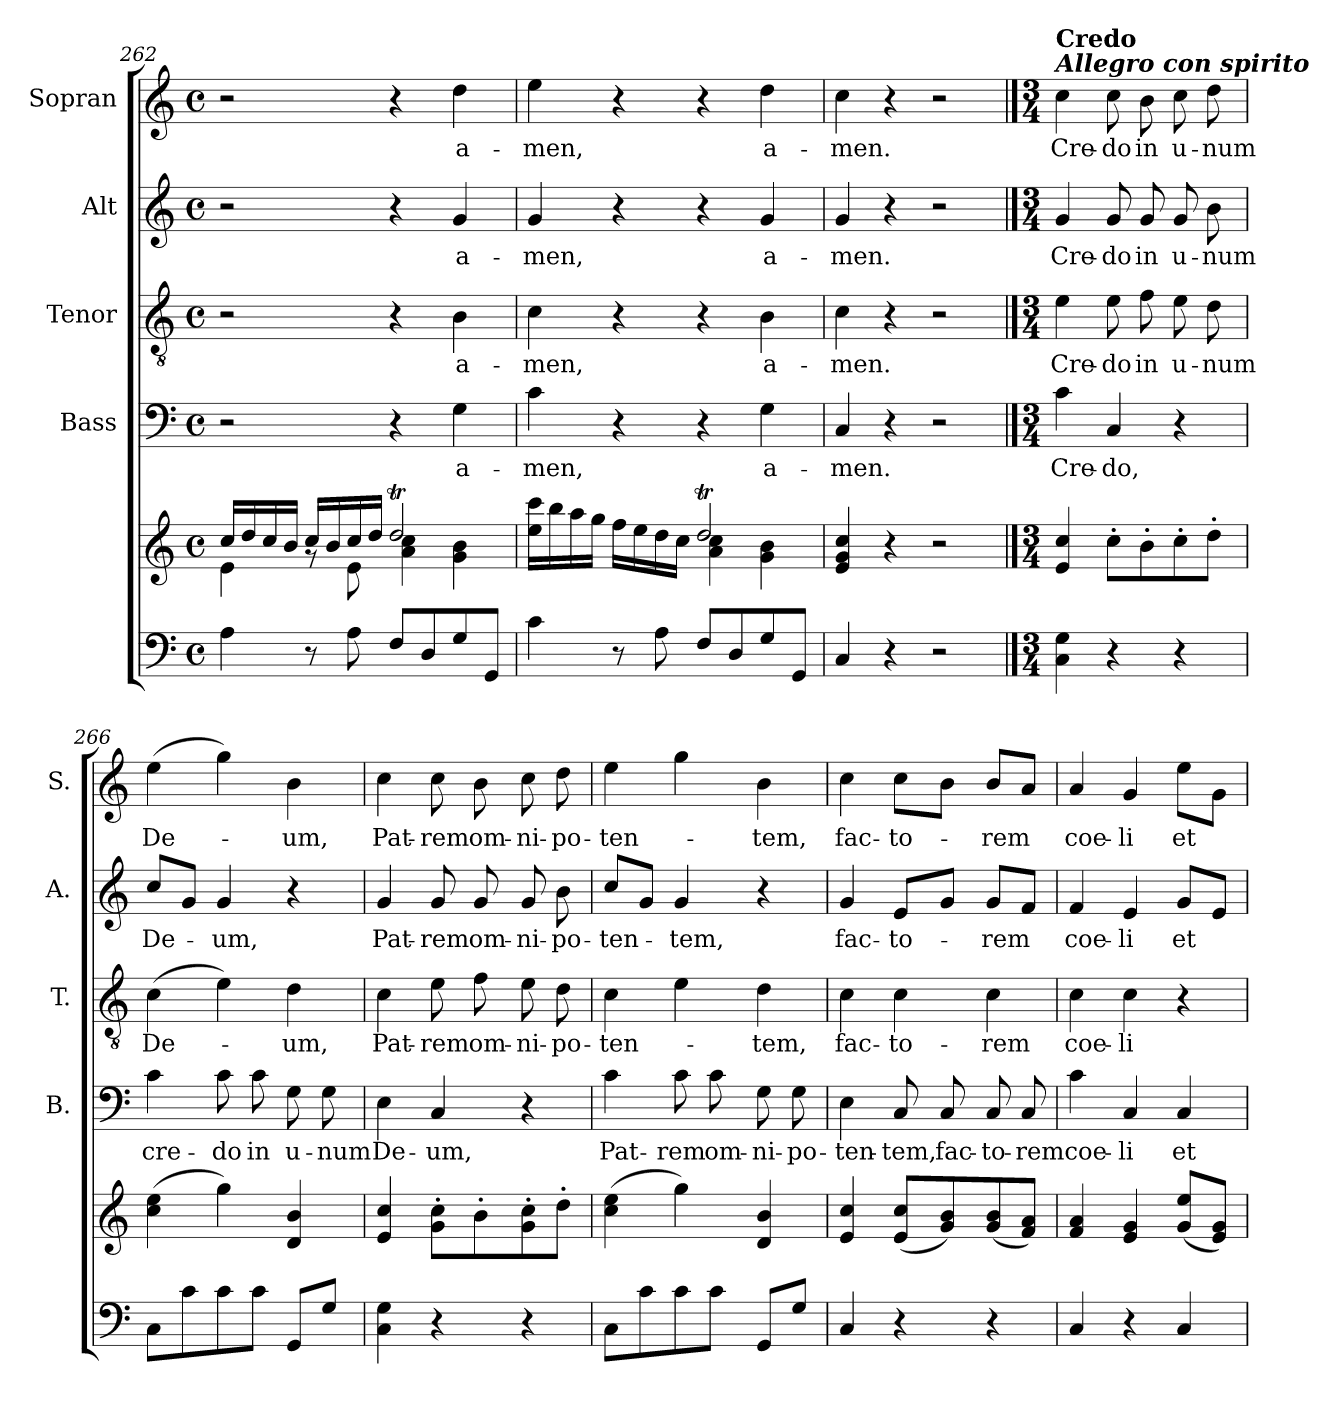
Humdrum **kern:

**kern	**kern	**kern	**text	**kern	**text	**kern	**text	**kern	**text
*part5	*part5	*part4	*part4	*part3	*part3	*part2	*part2	*part1	*part1
*staff6	*staff5	*staff4	*staff4	*staff3	*staff3	*staff2	*staff2	*staff1	*staff1
*	*	*I"Bass	*	*I"Tenor	*	*I"Alt	*	*I"Sopran	*
*	*	*I'B.	*	*I'T.	*	*I'A.	*	*I'S.	*
*clefF4	*clefG2	*clefF4	*	*clefGv2	*	*clefG2	*	*clefG2	*
*k[]	*k[]	*k[]	*	*k[]	*	*k[]	*	*k[]	*
*C:	*C:	*C:	*	*C:	*	*C:	*	*C:	*
*M4/4	*M4/4	*M4/4	*	*M4/4	*	*M4/4	*	*M4/4	*
*met(c)	*met(c)	*met(c)	*	*met(c)	*	*met(c)	*	*met(c)	*
=262	=262	=262	=262	=262	=262	=262	=262	=262	=262
*	*^	*	*	*	*	*	*	*	*
4A\	16cc/LL	4e\	2r	.	2r	.	2r	.	2r	.
.	16dd/	.	.	.	.	.	.	.	.	.
.	16cc/	.	.	.	.	.	.	.	.	.
.	16b/JJ	.	.	.	.	.	.	.	.	.
8r	16cc/LL	8rf	.	.	.	.	.	.	.	.
.	16b/	.	.	.	.	.	.	.	.	.
8A\	16cc/	8e\	.	.	.	.	.	.	.	.
.	16dd/JJ	.	.	.	.	.	.	.	.	.
8F/L	2ddT/	4a\ 4cc\	4r	.	4r	.	4r	.	4r	.
8D/	.	.	.	.	.	.	.	.	.	.
!	!	!	!	!LO:LY:b	!	!LO:LY:b	!	!LO:LY:b	!	!LO:LY:b
8G/	.	4g\ 4b\	4G\	a-	4B\	a-	4g/	a-	4dd\	a-
8GG/J	.	.	.	.	.	.	.	.	.	.
=263	=263	=263	=263	=263	=263	=263	=263	=263	=263	=263
!	!	!	!	!LO:LY:b	!	!LO:LY:b	!	!LO:LY:b	!	!LO:LY:b
4c\	16ee\ 16ccc\LL	2ryy	4c\	-men,	4c\	-men,	4g/	-men,	4ee\	-men,
.	16bb\	.	.	.	.	.	.	.	.	.
.	16aa\	.	.	.	.	.	.	.	.	.
.	16gg\JJ	.	.	.	.	.	.	.	.	.
8r	16ff\LL	.	4r	.	4r	.	4r	.	4r	.
.	16ee\	.	.	.	.	.	.	.	.	.
8A\	16dd\	.	.	.	.	.	.	.	.	.
.	16cc\JJ	.	.	.	.	.	.	.	.	.
8F/L	2ddT/	4a\ 4cc\	4r	.	4r	.	4r	.	4r	.
8D/	.	.	.	.	.	.	.	.	.	.
!	!	!	!	!LO:LY:b	!	!LO:LY:b	!	!LO:LY:b	!	!LO:LY:b
8G/	.	4g\ 4b\	4G\	a-	4B\	a-	4g/	a-	4dd\	a-
8GG/J	.	.	.	.	.	.	.	.	.	.
*	*v	*v	*	*	*	*	*	*	*	*
=264	=264	=264	=264	=264	=264	=264	=264	=264	=264
!	!	!	!LO:LY:b	!	!LO:LY:b	!	!LO:LY:b	!	!LO:LY:b
4C/	4e/ 4g/ 4cc/	4C/	-men.	4c\	-men.	4g/	-men.	4cc\	-men.
4r	4r	4r	.	4r	.	4r	.	4r	.
2r	2r	2r	.	2r	.	2r	.	2r	.
!!LO:LB:g=z
==265	==265	==265	==265	==265	==265	==265	==265	==265	==265
*M3/4	*M3/4	*M3/4	*	*M3/4	*	*M3/4	*	*M3/4	*
!	!	!	!	!	!	!	!	!LO:TX:a:Bi:t=Allegro con spirito	!
!	!	!	!	!	!	!	!	!LO:TX:a:B:t=Credo	!
!	!	!	!LO:LY:b	!	!LO:LY:b	!	!LO:LY:b	!	!LO:LY:b
4C\ 4G\	4e/ 4cc/	4c\	Cre-	4e\	Cre-	4g/	Cre-	4cc\	Cre-
!	!	!	!LO:LY:b	!	!LO:LY:b	!	!LO:LY:b	!	!LO:LY:b
4r	8cc'>\L	4C/	-do,	8e\	-do	8g/	-do	8cc\	-do
!	!	!	!	!	!LO:LY:b	!	!LO:LY:b	!	!LO:LY:b
.	8b'>\	.	.	8f\	in	8g/	in	8b\	in
!	!	!	!	!	!LO:LY:b	!	!LO:LY:b	!	!LO:LY:b
4r	8cc'>\	4r	.	8e\	u-	8g/	u-	8cc\	u-
!	!	!	!	!	!LO:LY:b	!	!LO:LY:b	!	!LO:LY:b
.	8dd'>\J	.	.	8d\	-num	8b\	-num	8dd\	-num
=266	=266	=266	=266	=266	=266	=266	=266	=266	=266
!	!	!	!LO:LY:b	!	!LO:LY:b	!	!LO:LY:b	!	!LO:LY:b
8C\L	(>4cc\ 4ee\	4c\	cre-	(>4c\	De-	8cc/L	De-	(>4ee\	De-
8c\	.	.	.	.	.	8g/J	.	.	.
!	!	!	!LO:LY:b	!	!	!	!LO:LY:b	!	!
8c\	4gg\)	8c\	-do	4e\)	.	4g/	-um,	4gg\)	.
!	!	!	!LO:LY:b	!	!	!	!	!	!
8c\J	.	8c\	in	.	.	.	.	.	.
!	!	!	!LO:LY:b	!	!LO:LY:b	!	!	!	!LO:LY:b
8GG/L	4d/ 4b/	8G\	u-	4d\	-um,	4r	.	4b\	-um,
!	!	!	!LO:LY:b	!	!	!	!	!	!
8G/J	.	8G\	-num	.	.	.	.	.	.
=267	=267	=267	=267	=267	=267	=267	=267	=267	=267
!	!	!	!LO:LY:b	!	!LO:LY:b	!	!LO:LY:b	!	!LO:LY:b
4C\ 4G\	4e/ 4cc/	4E\	De-	4c\	Pat-	4g/	Pat-	4cc\	Pat-
!	!	!	!LO:LY:b	!	!LO:LY:b	!	!LO:LY:b	!	!LO:LY:b
4r	8g\'> 8cc\'>L	4C/	-um,	8e\	-rem	8g/	-rem	8cc\	-rem
!	!	!	!	!	!LO:LY:b	!	!LO:LY:b	!	!LO:LY:b
.	8b'>\	.	.	8f\	om-	8g/	om-	8b\	om-
!	!	!	!	!	!LO:LY:b	!	!LO:LY:b	!	!LO:LY:b
4r	8g\'> 8cc\'>	4r	.	8e\	-ni-	8g/	-ni-	8cc\	-ni-
!	!	!	!	!	!LO:LY:b	!	!LO:LY:b	!	!LO:LY:b
.	8dd'>\J	.	.	8d\	-po-	8b\	-po-	8dd\	-po-
=268	=268	=268	=268	=268	=268	=268	=268	=268	=268
!	!	!	!LO:LY:b	!	!LO:LY:b	!	!LO:LY:b	!	!LO:LY:b
8C\L	(>4cc\ 4ee\	4c\	Pat-	4c\	-ten-	8cc/L	-ten-	4ee\	-ten-
8c\	.	.	.	.	.	8g/J	.	.	.
!	!	!	!LO:LY:b	!	!	!	!LO:LY:b	!	!
8c\	4gg\)	8c\	-rem	4e\	.	4g/	-tem,	4gg\	.
!	!	!	!LO:LY:b	!	!	!	!	!	!
8c\J	.	8c\	om-	.	.	.	.	.	.
!	!	!	!LO:LY:b	!	!LO:LY:b	!	!	!	!LO:LY:b
8GG/L	4d/ 4b/	8G\	-ni-	4d\	-tem,	4r	.	4b\	-tem,
!	!	!	!LO:LY:b	!	!	!	!	!	!
8G/J	.	8G\	-po-	.	.	.	.	.	.
=269	=269	=269	=269	=269	=269	=269	=269	=269	=269
!	!	!	!LO:LY:b	!	!LO:LY:b	!	!LO:LY:b	!	!LO:LY:b
4C/	4e/ 4cc/	4E\	-ten-	4c\	fac-	4g/	fac-	4cc\	fac-
!	!	!	!LO:LY:b	!	!LO:LY:b	!	!LO:LY:b	!	!LO:LY:b
4r	(<8e/ 8cc/L	8C/	-tem,	4c\	-to-	8e/L	-to-	8cc\L	-to-
!	!	!	!LO:LY:b	!	!	!	!	!	!
.	8g/ 8b/)	8C/	fac-	.	.	8g/J	.	8b\J	.
!	!	!	!LO:LY:b	!	!LO:LY:b	!	!LO:LY:b	!	!LO:LY:b
4r	(<8g/ 8b/	8C/	-to-	4c\	-rem	8g/L	-rem	8b/L	-rem
!	!	!	!LO:LY:b	!	!	!	!	!	!
.	8f/ 8a/J)	8C/	-rem	.	.	8f/J	.	8a/J	.
!!LO:PB:g=z
=270	=270	=270	=270	=270	=270	=270	=270	=270	=270
!	!	!	!LO:LY:b	!	!LO:LY:b	!	!LO:LY:b	!	!LO:LY:b
4C/	4f/ 4a/	4c\	coe-	4c\	coe-	4f/	coe-	4a/	coe-
!	!	!	!LO:LY:b	!	!LO:LY:b	!	!LO:LY:b	!	!LO:LY:b
4r	4e/ 4g/	4C/	-li	4c\	-li	4e/	-li	4g/	-li
!	!	!	!LO:LY:b	!	!LO:LY:b	!	!LO:LY:b	!	!LO:LY:b
4C/	(<8g/ 8ee/L	4C/	et	4r	et	8g/L	et	8ee\L	et
.	8e/ 8g/J)	.	.	.	.	8e/J	.	8g\J	.
=	=	=	=	=	=	=	=	=	=
*-	*-	*-	*-	*-	*-	*-	*-	*-	*-
